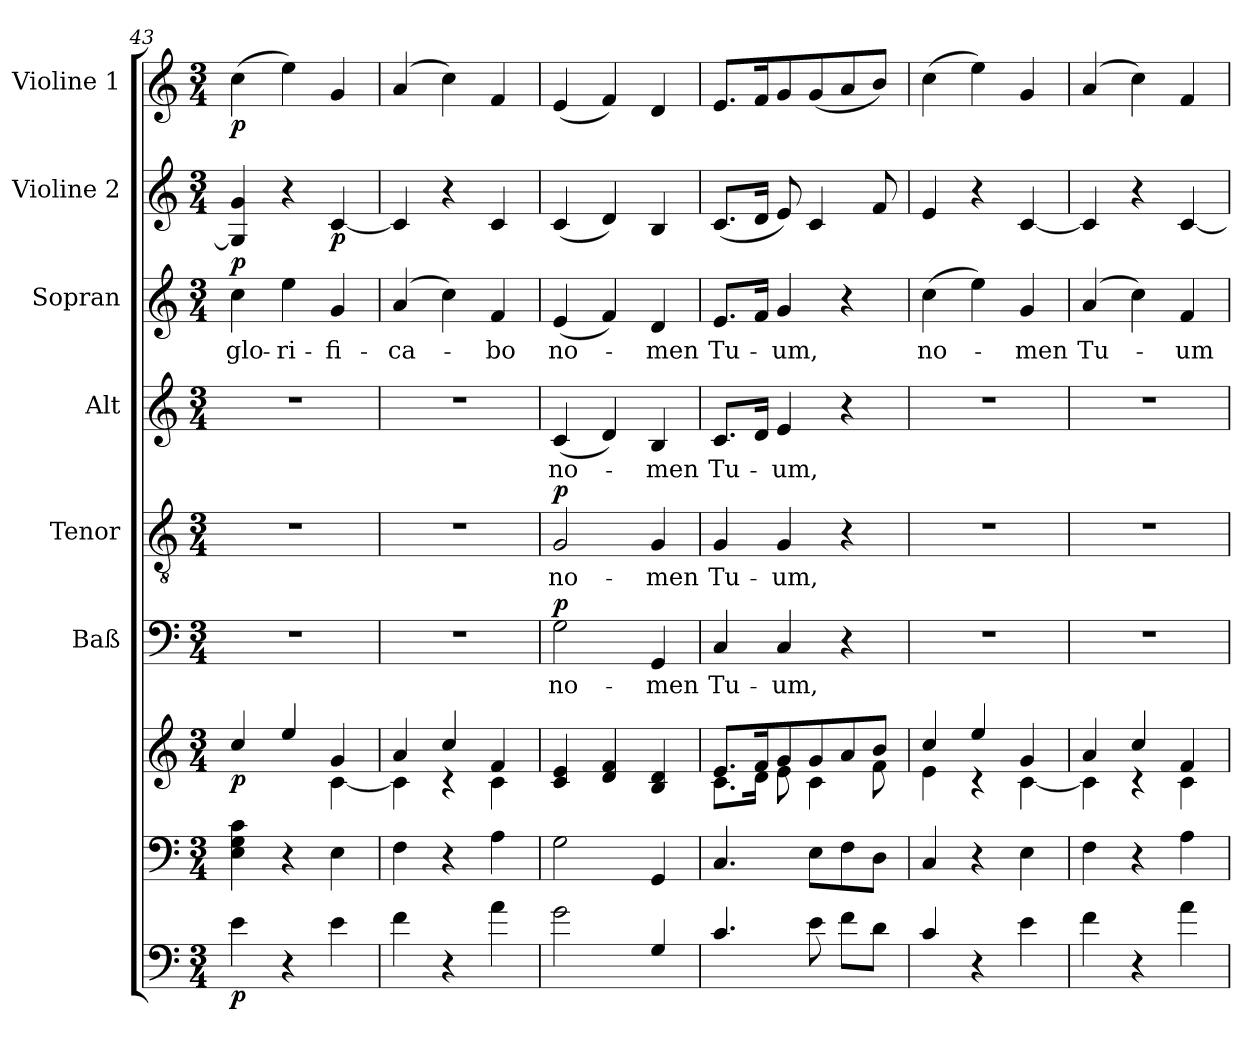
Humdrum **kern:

**kern	**dynam	**kern	**kern	**dynam	**kern	**text	**dynam	**kern	**text	**dynam	**kern	**text	**kern	**text	**dynam	**kern	**dynam	**kern	**dynam
*part8	*part8	*part7	*part7	*part7	*part6	*part6	*part6	*part5	*part5	*part5	*part4	*part4	*part3	*part3	*part3	*part2	*part2	*part1	*part1
*staff9	*staff9	*staff8	*staff7	*staff7/8	*staff6	*staff6	*staff6	*staff5	*staff5	*staff5	*staff4	*staff4	*staff3	*staff3	*staff3	*staff2	*staff2	*staff1	*staff1
*	*	*	*	*	*I"Baß	*	*	*I"Tenor	*	*	*I"Alt	*	*I"Sopran	*	*	*I"Violine 2	*	*I"Violine 1	*
*	*	*	*	*	*I'Baß	*	*	*I'Ten	*	*	*I'Alt	*	*I'Sop	*	*	*I'Vln. 2	*	*I'Vln. 1	*
!!LO:PB:g=z
*clefF4	*	*clefF4	*clefG2	*	*clefF4	*	*	*clefGv2	*	*	*clefG2	*	*clefG2	*	*	*clefG2	*	*clefG2	*
*ITrd7c12	*	*	*	*	*	*	*	*	*	*	*	*	*	*	*	*	*	*	*
*k[]	*	*k[]	*k[]	*	*k[]	*	*	*k[]	*	*	*k[]	*	*k[]	*	*	*k[]	*	*k[]	*
*C:	*	*C:	*C:	*	*C:	*	*	*C:	*	*	*C:	*	*C:	*	*	*C:	*	*C:	*
*M3/4	*	*M3/4	*M3/4	*	*M3/4	*	*	*M3/4	*	*	*M3/4	*	*M3/4	*	*	*M3/4	*	*M3/4	*
=43	=43	=43	=43	=43	=43	=43	=43	=43	=43	=43	=43	=43	=43	=43	=43	=43	=43	=43	=43
*	*	*	*^	*	*	*	*	*	*	*	*	*	*	*	*	*	*	*	*
!	!LO:DY:b	!	!	!	!LO:DY:b	!	!	!	!	!	!	!	!	!	!LO:LY:b	!LO:DY:a	!	!	!	!LO:DY:b
4E\	p	4E\ 4G\ 4c\	4cc/	2ryy	p	2.r	.	.	2.r	.	.	2.r	.	4cc\	glo-	p	4G/] 4g/	.	(>4cc\	p
!	!	!	!	!	!	!	!	!	!	!	!	!	!	!	!LO:LY:b	!	!	!	!	!
4r	.	4r	4ee/	.	.	.	.	.	.	.	.	.	.	4ee\	-ri-	.	4r	.	4ee\)	.
!	!	!	!	!	!	!	!	!	!	!	!	!	!	!	!LO:LY:b	!	!	!LO:DY:b	!	!
4E\	.	4E\	4g/	[<4c\	.	.	.	.	.	.	.	.	.	4g/	-fi-	.	[4c/	p	4g/	.
=44	=44	=44	=44	=44	=44	=44	=44	=44	=44	=44	=44	=44	=44	=44	=44	=44	=44	=44	=44	=44
!	!	!	!	!	!	!	!	!	!	!	!	!	!	!	!LO:LY:b	!	!	!	!	!
4F\	.	4F\	4a/	4c\]	.	2.r	.	.	2.r	.	.	2.r	.	(4a/	-ca-	.	4c/]	.	(4a/	.
4r	.	4r	4cc/	4rc	.	.	.	.	.	.	.	.	.	4cc\)	.	.	4r	.	4cc\)	.
!	!	!	!	!	!	!	!	!	!	!	!	!	!	!	!LO:LY:b	!	!	!	!	!
4A\	.	4A\	4f/	4c\	.	.	.	.	.	.	.	.	.	4f/	-bo	.	4c/	.	4f/	.
=45	=45	=45	=45	=45	=45	=45	=45	=45	=45	=45	=45	=45	=45	=45	=45	=45	=45	=45	=45	=45
!	!	!	!	!	!	!	!LO:LY:b	!LO:DY:a	!	!LO:LY:b	!LO:DY:a	!	!LO:LY:b	!	!LO:LY:b	!	!	!	!	!
*	*	*	*v	*v	*	*	*	*	*	*	*	*	*	*	*	*	*	*	*	*
2G\	.	2G\	4c/ 4e/	.	2G\	no-	p	2G/	no-	p	(<4c/	no-	(<4e/	no-	.	(<4c/	.	(<4e/	.
.	.	.	4d/ 4f/	.	.	.	.	.	.	.	4d/)	.	4f/)	.	.	4d/)	.	4f/)	.
!	!	!	!	!	!	!LO:LY:b	!	!	!LO:LY:b	!	!	!LO:LY:b	!	!LO:LY:b	!	!	!	!	!
4GG/	.	4GG/	4B/ 4d/	.	4GG/	-men	.	4G/	-men	.	4B/	-men	4d/	-men	.	4B/	.	4d/	.
=46	=46	=46	=46	=46	=46	=46	=46	=46	=46	=46	=46	=46	=46	=46	=46	=46	=46	=46	=46
*	*	*	*^	*	*	*	*	*	*	*	*	*	*	*	*	*	*	*	*
!	!	!	!	!	!	!	!LO:LY:b	!	!	!LO:LY:b	!	!	!LO:LY:b	!	!LO:LY:b	!	!	!	!	!
4.C/	.	4.C/	8.e/L	8.c\L	.	4C/	Tu-	.	4G/	Tu-	.	8.c/L	Tu-	8.e/L	Tu-	.	(<8.c/L	.	8.e/L	.
.	.	.	16f/k	16d\Jk	.	.	.	.	.	.	.	16d/Jk	.	16f/Jk	.	.	16d/Jk	.	16f/k	.
!	!	!	!	!	!	!	!LO:LY:b	!	!	!LO:LY:b	!	!	!LO:LY:b	!	!LO:LY:b	!	!	!	!	!
.	.	.	8g/	8e\	.	4C/	-um,	.	4G/	-um,	.	4e/	-um,	4g/	-um,	.	8e/)	.	8g/	.
8E\	.	8E\L	8g/	4c\	.	.	.	.	.	.	.	.	.	.	.	.	4c/	.	(<8g/	.
8F\L	.	8F\	8a/	.	.	4r	.	.	4r	.	.	4r	.	4r	.	.	.	.	8a/	.
8D\J	.	8D\J	8b/J	8f\	.	.	.	.	.	.	.	.	.	.	.	.	8f/	.	8b/J)	.
=47	=47	=47	=47	=47	=47	=47	=47	=47	=47	=47	=47	=47	=47	=47	=47	=47	=47	=47	=47	=47
!	!	!	!	!	!	!	!	!	!	!	!	!	!	!	!LO:LY:b	!	!	!	!	!
4C/	.	4C/	4cc/	4e\	.	2.r	.	.	2.r	.	.	2.r	.	(>4cc\	no-	.	4e/	.	(>4cc\	.
4r	.	4r	4ee/	4rc	.	.	.	.	.	.	.	.	.	4ee\)	.	.	4r	.	4ee\)	.
!	!	!	!	!	!	!	!	!	!	!	!	!	!	!	!LO:LY:b	!	!	!	!	!
4E\	.	4E\	4g/	[<4c\	.	.	.	.	.	.	.	.	.	4g/	-men	.	[4c/	.	4g/	.
=48	=48	=48	=48	=48	=48	=48	=48	=48	=48	=48	=48	=48	=48	=48	=48	=48	=48	=48	=48	=48
!	!	!	!	!	!	!	!	!	!	!	!	!	!	!	!LO:LY:b	!	!	!	!	!
4F\	.	4F\	4a/	4c\]	.	2.r	.	.	2.r	.	.	2.r	.	(4a/	Tu-	.	4c/]	.	(4a/	.
4r	.	4r	4cc/	4rc	.	.	.	.	.	.	.	.	.	4cc\)	.	.	4r	.	4cc\)	.
!	!	!	!	!	!	!	!	!	!	!	!	!	!	!	!LO:LY:b	!	!	!	!	!
4A\	.	4A\	4f/	4c\	.	.	.	.	.	.	.	.	.	4f/	-um	.	[4c/	.	4f/	.
*	*	*	*v	*v	*	*	*	*	*	*	*	*	*	*	*	*	*	*	*	*
=	=	=	=	=	=	=	=	=	=	=	=	=	=	=	=	=	=	=	=
*-	*-	*-	*-	*-	*-	*-	*-	*-	*-	*-	*-	*-	*-	*-	*-	*-	*-	*-	*-
